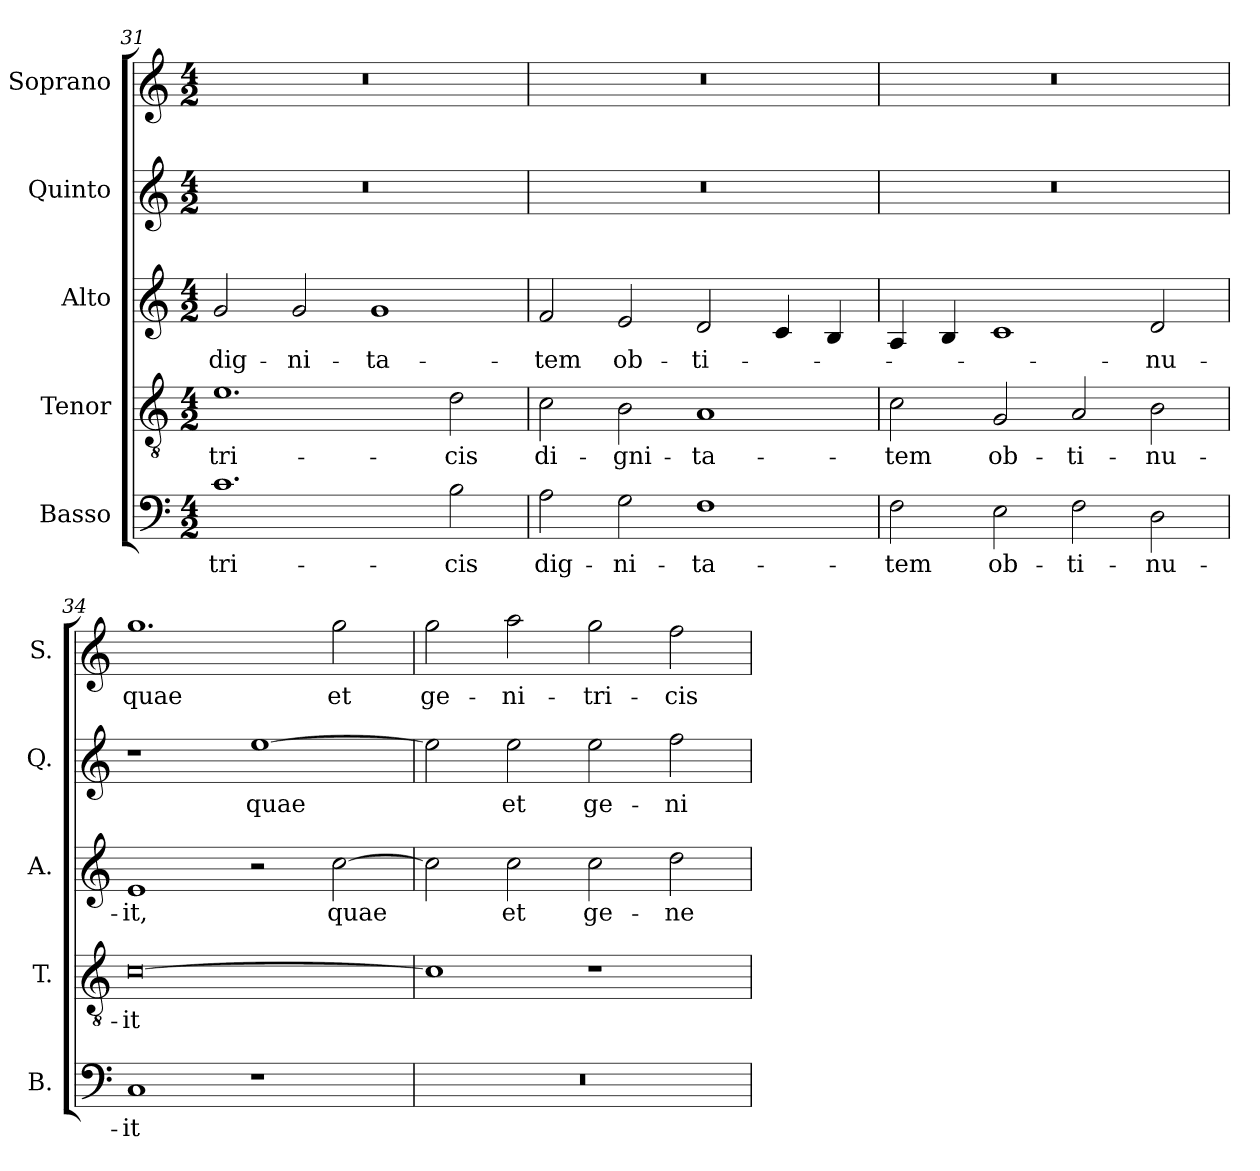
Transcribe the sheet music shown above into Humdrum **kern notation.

**kern	**text	**kern	**text	**kern	**text	**kern	**text	**kern	**text
*part5	*part5	*part4	*part4	*part3	*part3	*part2	*part2	*part1	*part1
*staff5	*staff5	*staff4	*staff4	*staff3	*staff3	*staff2	*staff2	*staff1	*staff1
*I"Basso	*	*I"Tenor	*	*I"Alto	*	*I"Quinto	*	*I"Soprano	*
*I'B.	*	*I'T.	*	*I'A.	*	*I'Q.	*	*I'S.	*
*clefF4	*	*clefGv2	*	*clefG2	*	*clefG2	*	*clefG2	*
*	*	*ITrd7c12	*	*	*	*	*	*	*
*k[]	*	*k[]	*	*k[]	*	*k[]	*	*k[]	*
*C:	*	*C:	*	*C:	*	*C:	*	*C:	*
*M4/2	*	*M4/2	*	*M4/2	*	*M4/2	*	*M4/2	*
=31	=31	=31	=31	=31	=31	=31	=31	=31	=31
!	!LO:LY:b:color=#000000	!	!	!	!	!	!	!	!
!	!	!	!LO:LY:b:color=#000000	!	!	!	!	!	!
!	!	!	!	!	!LO:LY:b:color=#000000	!LO:N:vis=1	!	!LO:N:vis=1	!
1.ci	-tri-	1.Ei	-tri-	2gi/	dig-	0r	.	0r	.
!	!	!	!	!	!LO:LY:b:color=#000000	!	!	!	!
.	.	.	.	2gi/	-ni-	.	.	.	.
!	!	!	!	!	!LO:LY:b:color=#000000	!	!	!	!
.	.	.	.	1gi	-ta-	.	.	.	.
!	!LO:LY:b:color=#000000	!	!	!	!	!	!	!	!
!	!	!	!LO:LY:b:color=#000000	!	!	!	!	!	!
2Bi\	-cis	2Di\	-cis	.	.	.	.	.	.
!!LO:PB:g=z
=32	=32	=32	=32	=32	=32	=32	=32	=32	=32
!	!LO:LY:b:color=#000000	!	!	!	!	!	!	!	!
!	!	!	!LO:LY:b:color=#000000	!	!	!	!	!	!
!	!	!	!	!	!LO:LY:b:color=#000000	!LO:N:vis=1	!	!LO:N:vis=1	!
2Ai\	dig-	2Ci\	di-	2fi/	-tem	0r	.	0r	.
!	!LO:LY:b:color=#000000	!	!	!	!	!	!	!	!
!	!	!	!LO:LY:b:color=#000000	!	!	!	!	!	!
!	!	!	!	!	!LO:LY:b:color=#000000	!	!	!	!
2Gi\	-ni-	2BBi\	-gni-	2ei/	ob-	.	.	.	.
!	!LO:LY:b:color=#000000	!	!	!	!	!	!	!	!
!	!	!	!LO:LY:b:color=#000000	!	!	!	!	!	!
!	!	!	!	!	!LO:LY:b:color=#000000	!	!	!	!
1Fi	-ta-	1AAi	-ta-	2di/	-ti-	.	.	.	.
.	.	.	.	4ci/	.	.	.	.	.
.	.	.	.	4Bi/	.	.	.	.	.
=33	=33	=33	=33	=33	=33	=33	=33	=33	=33
!	!LO:LY:b:color=#000000	!	!	!	!	!	!	!	!
!	!	!	!LO:LY:b:color=#000000	!	!	!LO:N:vis=1	!	!LO:N:vis=1	!
2Fi\	-tem	2Ci\	-tem	4Ai/	.	0r	.	0r	.
.	.	.	.	4Bi/	.	.	.	.	.
!	!LO:LY:b:color=#000000	!	!	!	!	!	!	!	!
!	!	!	!LO:LY:b:color=#000000	!	!	!	!	!	!
2Ei\	ob-	2GGi/	ob-	1ci	.	.	.	.	.
!	!LO:LY:b:color=#000000	!	!	!	!	!	!	!	!
!	!	!	!LO:LY:b:color=#000000	!	!	!	!	!	!
2Fi\	-ti-	2AAi/	-ti-	.	.	.	.	.	.
!	!LO:LY:b:color=#000000	!	!	!	!	!	!	!	!
!	!	!	!LO:LY:b:color=#000000	!	!	!	!	!	!
!	!	!	!	!	!LO:LY:b:color=#000000	!	!	!	!
2Di\	-nu-	2BBi\	-nu-	2di/	-nu-	.	.	.	.
=34	=34	=34	=34	=34	=34	=34	=34	=34	=34
!	!LO:LY:b:color=#000000	!	!	!	!	!	!	!	!
!	!	!	!LO:LY:b:color=#000000	!	!	!	!	!	!
!	!	!	!	!	!LO:LY:b:color=#000000	!	!	!	!
!	!	!	!	!	!	!	!	!	!LO:LY:b:color=#000000
1Ci	-it	[0Ci	-it	1ei	-it,	1r	.	1.ggi	quae
!	!	!	!	!	!	!	!LO:LY:b:color=#000000	!	!
1r	.	.	.	2r	.	[1eei	quae	.	.
!	!	!	!	!	!LO:LY:b:color=#000000	!	!	!	!
!	!	!	!	!	!	!	!	!	!LO:LY:b:color=#000000
.	.	.	.	[2cci\	quae	.	.	2ggi\	et
=35	=35	=35	=35	=35	=35	=35	=35	=35	=35
!LO:N:vis=1	!	!	!	!	!	!	!	!	!
!	!	!	!	!	!	!	!	!	!LO:LY:b:color=#000000
0r	.	1Ci]	.	2cci\]	.	2eei\]	.	2ggi\	ge-
!	!	!	!	!	!LO:LY:b:color=#000000	!	!	!	!
!	!	!	!	!	!	!	!LO:LY:b:color=#000000	!	!
!	!	!	!	!	!	!	!	!	!LO:LY:b:color=#000000
.	.	.	.	2cci\	et	2eei\	et	2aai\	-ni-
!	!	!	!	!	!LO:LY:b:color=#000000	!	!	!	!
!	!	!	!	!	!	!	!LO:LY:b:color=#000000	!	!
!	!	!	!	!	!	!	!	!	!LO:LY:b:color=#000000
.	.	1r	.	2cci\	ge-	2eei\	ge-	2ggi\	-tri-
!	!	!	!	!	!LO:LY:b:color=#000000	!	!	!	!
!	!	!	!	!	!	!	!LO:LY:b:color=#000000	!	!
!	!	!	!	!	!	!	!	!	!LO:LY:b:color=#000000
.	.	.	.	2ddi\	-ne-	2ffi\	-ni-	2ffi\	-cis
=	=	=	=	=	=	=	=	=	=
*-	*-	*-	*-	*-	*-	*-	*-	*-	*-
